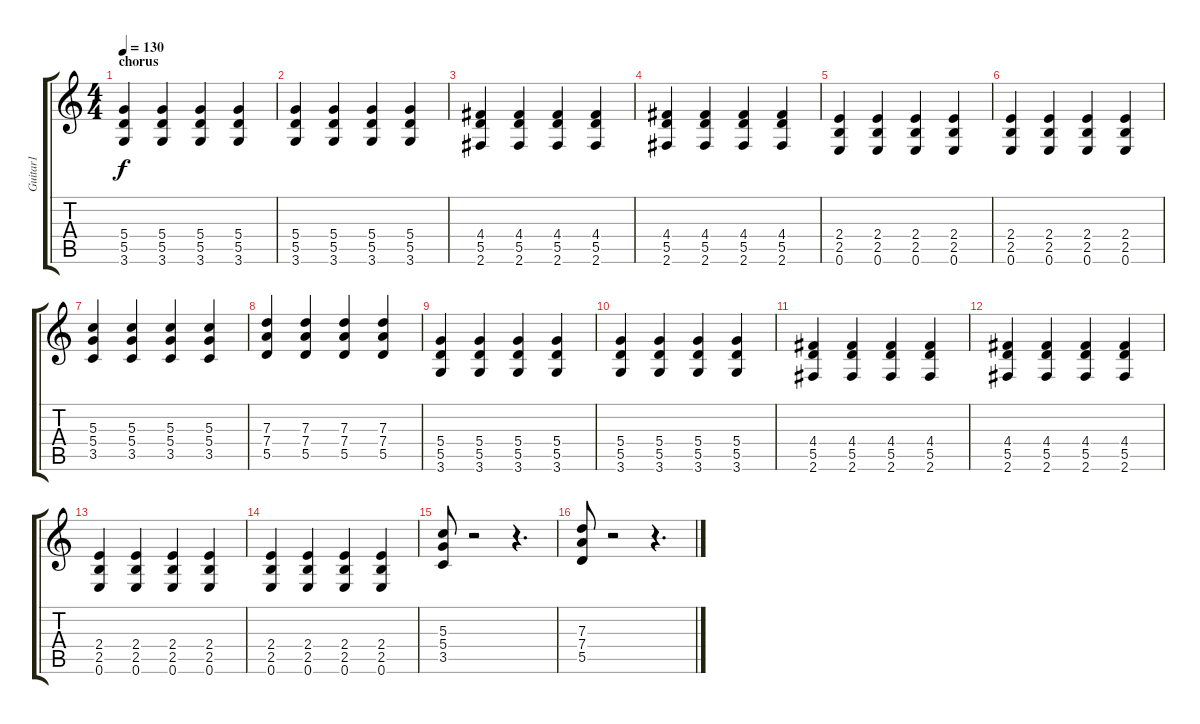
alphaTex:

\track ("Guitar1" "Guitar1") {instrument acousticguitarnylon}
\staff {score tabs}
\tuning (E4 B3 G3 D3 A2 E2) {hide}
\ts (4 4)
\section ("" "chorus")
\tempo 130
\clef g2
\ks c
(5.4 5.5 3.6).4{dy f volume 10 balance 14} (5.4 5.5 3.6).4 (5.4 5.5 3.6).4 (5.4 5.5 3.6).4 |
(5.4 5.5 3.6).4 (5.4 5.5 3.6).4 (5.4 5.5 3.6).4 (5.4 5.5 3.6).4 |
(4.4 5.5 2.6).4 (4.4 5.5 2.6).4 (4.4 5.5 2.6).4 (4.4 5.5 2.6).4 |
(4.4 5.5 2.6).4 (4.4 5.5 2.6).4 (4.4 5.5 2.6).4 (4.4 5.5 2.6).4 |
(2.4 2.5 0.6).4 (2.4 2.5 0.6).4 (2.4 2.5 0.6).4 (2.4 2.5 0.6).4 |
(2.4 2.5 0.6).4 (2.4 2.5 0.6).4 (2.4 2.5 0.6).4 (2.4 2.5 0.6).4 |
(5.3 5.4 3.5).4 (5.3 5.4 3.5).4 (5.3 5.4 3.5).4 (5.3 5.4 3.5).4 |
(7.3 7.4 5.5).4 (7.3 7.4 5.5).4 (7.3 7.4 5.5).4 (7.3 7.4 5.5).4 |
(5.4 5.5 3.6).4 (5.4 5.5 3.6).4 (5.4 5.5 3.6).4 (5.4 5.5 3.6).4 |
(5.4 5.5 3.6).4 (5.4 5.5 3.6).4 (5.4 5.5 3.6).4 (5.4 5.5 3.6).4 |
(4.4 5.5 2.6).4 (4.4 5.5 2.6).4 (4.4 5.5 2.6).4 (4.4 5.5 2.6).4 |
(4.4 5.5 2.6).4 (4.4 5.5 2.6).4 (4.4 5.5 2.6).4 (4.4 5.5 2.6).4 |
(2.4 2.5 0.6).4 (2.4 2.5 0.6).4 (2.4 2.5 0.6).4 (2.4 2.5 0.6).4 |
(2.4 2.5 0.6).4 (2.4 2.5 0.6).4 (2.4 2.5 0.6).4 (2.4 2.5 0.6).4 |
(5.3 5.4 3.5).8 r.2 r.4{d} |
(7.3 7.4 5.5).8 r.2 r.4{d}
